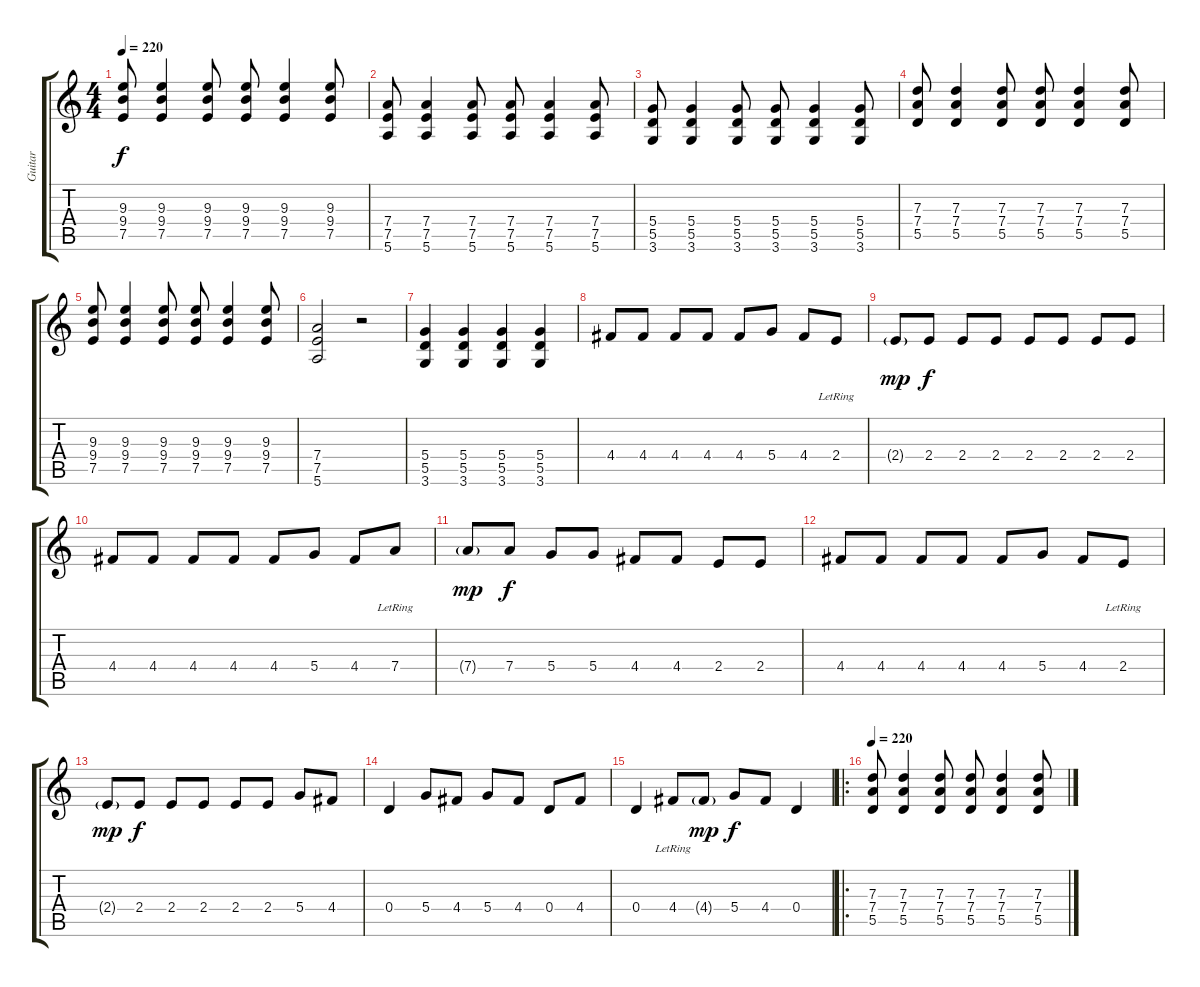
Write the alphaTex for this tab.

\track ("Guitar" "Guitar") {instrument acousticguitarnylon}
\staff {score tabs}
\tuning (E4 B3 G3 D3 A2 E2) {hide}
\ts (4 4)
\tempo 220
\clef g2
\ks c
(9.3 9.4 7.5).8{dy f instrument overdrivenguitar} (9.3 9.4 7.5).4 (9.3 9.4 7.5).8 (9.3 9.4 7.5).8 (9.3 9.4 7.5).4 (9.3 9.4 7.5).8 |
(7.4 7.5 5.6).8{instrument overdrivenguitar} (7.4 7.5 5.6).4 (7.4 7.5 5.6).8 (7.4 7.5 5.6).8 (7.4 7.5 5.6).4 (7.4 7.5 5.6).8 |
(5.4 5.5 3.6).8{instrument overdrivenguitar} (5.4 5.5 3.6).4 (5.4 5.5 3.6).8 (5.4 5.5 3.6).8 (5.4 5.5 3.6).4 (5.4 5.5 3.6).8 |
(7.3 7.4 5.5).8{instrument overdrivenguitar} (7.3 7.4 5.5).4 (7.3 7.4 5.5).8 (7.3 7.4 5.5).8 (7.3 7.4 5.5).4 (7.3 7.4 5.5).8 |
(9.3 9.4 7.5).8{instrument overdrivenguitar} (9.3 9.4 7.5).4 (9.3 9.4 7.5).8 (9.3 9.4 7.5).8 (9.3 9.4 7.5).4 (9.3 9.4 7.5).8 |
(7.4 7.5 5.6).2 r.2 |
(5.4 5.5 3.6).4 (5.4 5.5 3.6).4 (5.4 5.5 3.6).4 (5.4 5.5 3.6).4 |
4.4.8 4.4.8 4.4.8 4.4.8 4.4.8 5.4.8 4.4.8 2.4{lr}.8 |
2.4{g}.8{dy mp} 2.4.8{dy f} 2.4.8 2.4.8 2.4.8 2.4.8 2.4.8 2.4.8 |
4.4.8 4.4.8 4.4.8 4.4.8 4.4.8 5.4.8 4.4.8 7.4{lr}.8 |
7.4{g}.8{dy mp} 7.4.8{dy f} 5.4.8 5.4.8 4.4.8 4.4.8 2.4.8 2.4.8 |
4.4.8 4.4.8 4.4.8 4.4.8 4.4.8 5.4.8 4.4.8 2.4{lr}.8 |
2.4{g}.8{dy mp} 2.4.8{dy f} 2.4.8 2.4.8 2.4.8 2.4.8 5.4.8 4.4.8 |
0.4.4 5.4.8 4.4.8 5.4.8 4.4.8 0.4.8 4.4.8 |
0.4.4 4.4{lr}.8 4.4{g}.8{dy mp} 5.4.8{dy f} 4.4.8 0.4.4 |
\ro
\tempo 220
(7.3 7.4 5.5).8{instrument overdrivenguitar} (7.3 7.4 5.5).4 (7.3 7.4 5.5).8 (7.3 7.4 5.5).8 (7.3 7.4 5.5).4 (7.3 7.4 5.5).8
